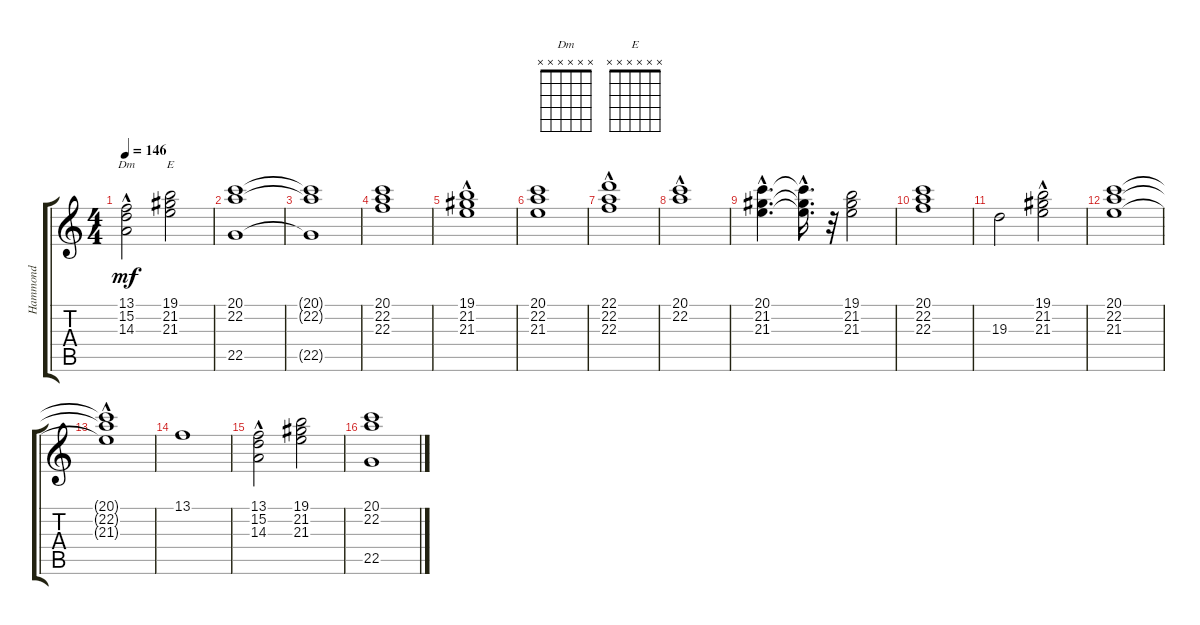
\track ("Hammond " "Hammond ") {instrument percussiveorgan}
\staff {score tabs}
\tuning (E4 B3 G3 D3 A2 E2) {hide}
\chord ("Dm" x x x x x x) {firstfret 0}
\chord ("E" x x x x x x) {firstfret 0}
\ts (4 4)
\tempo 146
\clef g2
\ks c
(13.1{hac} 15.2{hac} 14.3).2{ch "Dm" dy mf} (19.1 21.2 21.3).2{ch "E"} |
(20.1 22.2 22.5).1 |
(20.1{t} 22.2{t} 22.5{t}).1 |
(20.1 22.2 22.3).1 |
(19.1 21.2{hac} 21.3{hac}).1 |
(20.1 22.2 21.3).1 |
(22.1{hac} 22.2{hac} 22.3).1 |
(20.1{hac} 22.2).1 |
(20.1{hac} 21.2{hac} 21.3{hac}).4{d} (20.1{hac t} 21.2{hac t} 21.3{hac t}).16{d} r.32 (19.1 21.2 21.3).2 |
(20.1 22.2 22.3).1 |
19.3.2 (19.1{hac} 21.2 21.3).2 |
(20.1 22.2 21.3).1 |
(20.1{t} 22.2{t} 21.3{hac t}).1 |
13.1.1 |
(13.1{hac} 15.2{hac} 14.3).2 (19.1 21.2 21.3).2 |
(20.1 22.2 22.5).1
